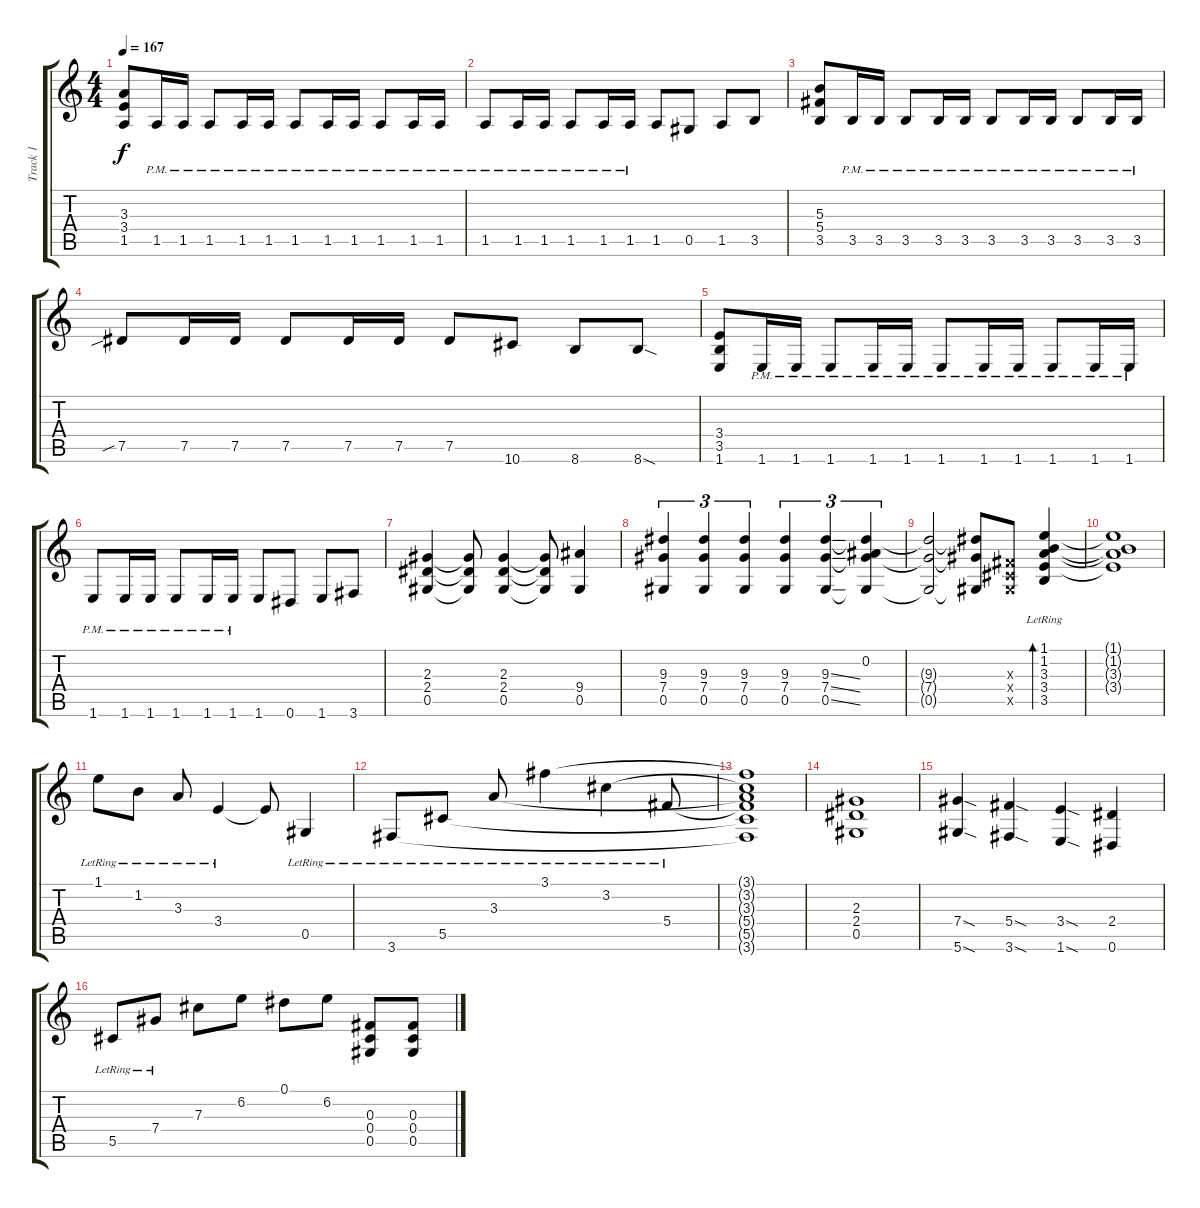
\track ("Track 1" "Track 1") {instrument distortionguitar}
\staff {score tabs}
\tuning (Eb4 Bb3 Gb3 Db3 Ab2 Eb2) {hide}
\ts (4 4)
\tempo 167
\clef g2
\ks c
(3.3 3.4 1.5).8{dy f} 1.5{pm}.16 1.5{pm}.16 1.5{pm}.8 1.5{pm}.16 1.5{pm}.16 1.5{pm}.8 1.5{pm}.16 1.5{pm}.16 1.5{pm}.8 1.5{pm}.16 1.5{pm}.16 |
1.5{pm}.8 1.5{pm}.16 1.5{pm}.16 1.5{pm}.8 1.5{pm}.16 1.5{pm}.16 1.5.8 0.5.8 1.5.8 3.5.8 |
(5.3 5.4 3.5).8 3.5{pm}.16 3.5{pm}.16 3.5{pm}.8 3.5{pm}.16 3.5{pm}.16 3.5{pm}.8 3.5{pm}.16 3.5{pm}.16 3.5{pm}.8 3.5{pm}.16 3.5{pm}.16 |
7.5{sib}.8 7.5.16 7.5.16 7.5.8 7.5.16 7.5.16 7.5.8 10.6.8 8.6.8 8.6{sod}.8 |
(3.4 3.5 1.6).8 1.6{pm}.16 1.6{pm}.16 1.6{pm}.8 1.6{pm}.16 1.6{pm}.16 1.6{pm}.8 1.6{pm}.16 1.6{pm}.16 1.6{pm}.8 1.6{pm}.16 1.6{pm}.16 |
1.6{pm}.8 1.6{pm}.16 1.6{pm}.16 1.6{pm}.8 1.6{pm}.16 1.6{pm}.16 1.6.8 0.6.8 1.6.8 3.6.8 |
(2.3 2.4 0.5).4 (2.3{t} 2.4{t} 0.5{t}).8 (2.3 2.4 0.5).4 (2.3{t} 2.4{t} 0.5{t}).8 (9.4 0.5).4 |
(9.3 7.4 0.5).4{tu (3 2)} (9.3 7.4 0.5).4{tu (3 2)} (9.3 7.4 0.5).4{tu (3 2)} (9.3 7.4 0.5).4{tu (3 2)} (9.3{ss} 7.4{ss} 0.5{ss}).4{tu (3 2)} (0.2 9.3{t} 7.4{t} 0.5{t}).4{tu (3 2)} |
(9.3{t} 7.4{t} 0.5{t}).2 (9.3{t} 7.4{t} 0.5{t}).8 (0.3{x} 0.4{x} 0.5{x}).8 (1.1{lr} 1.2{lr} 3.3{lr} 3.4{lr} 3.5{lr}).4{bd 480} |
(1.1{t} 1.2{t} 3.3{t} 3.4{t}).1 |
1.1{lr}.8 1.2{lr}.8 3.3{lr}.8 3.4{lr}.4 3.4{t}.8 0.5{lr}.4 |
3.6{lr}.8 5.5{lr}.8 3.3{lr}.8 3.1{lr}.4 3.2{lr}.4 5.4{lr}.8 |
(3.1{t} 3.2{t} 3.3{t} 5.4{t} 5.5{t} 3.6{t}).1 |
(2.3 2.4 0.5).1 |
(7.4{sod} 5.6{sod}).4 (5.4{sod} 3.6{sod}).4 (3.4{sod} 1.6{sod}).4 (2.4 0.6).4 |
5.5{lr}.8 7.4{lr}.8 7.3.8 6.2.8 0.1.8 6.2.8 (0.3 0.4 0.5).8 (0.3 0.4 0.5).8
